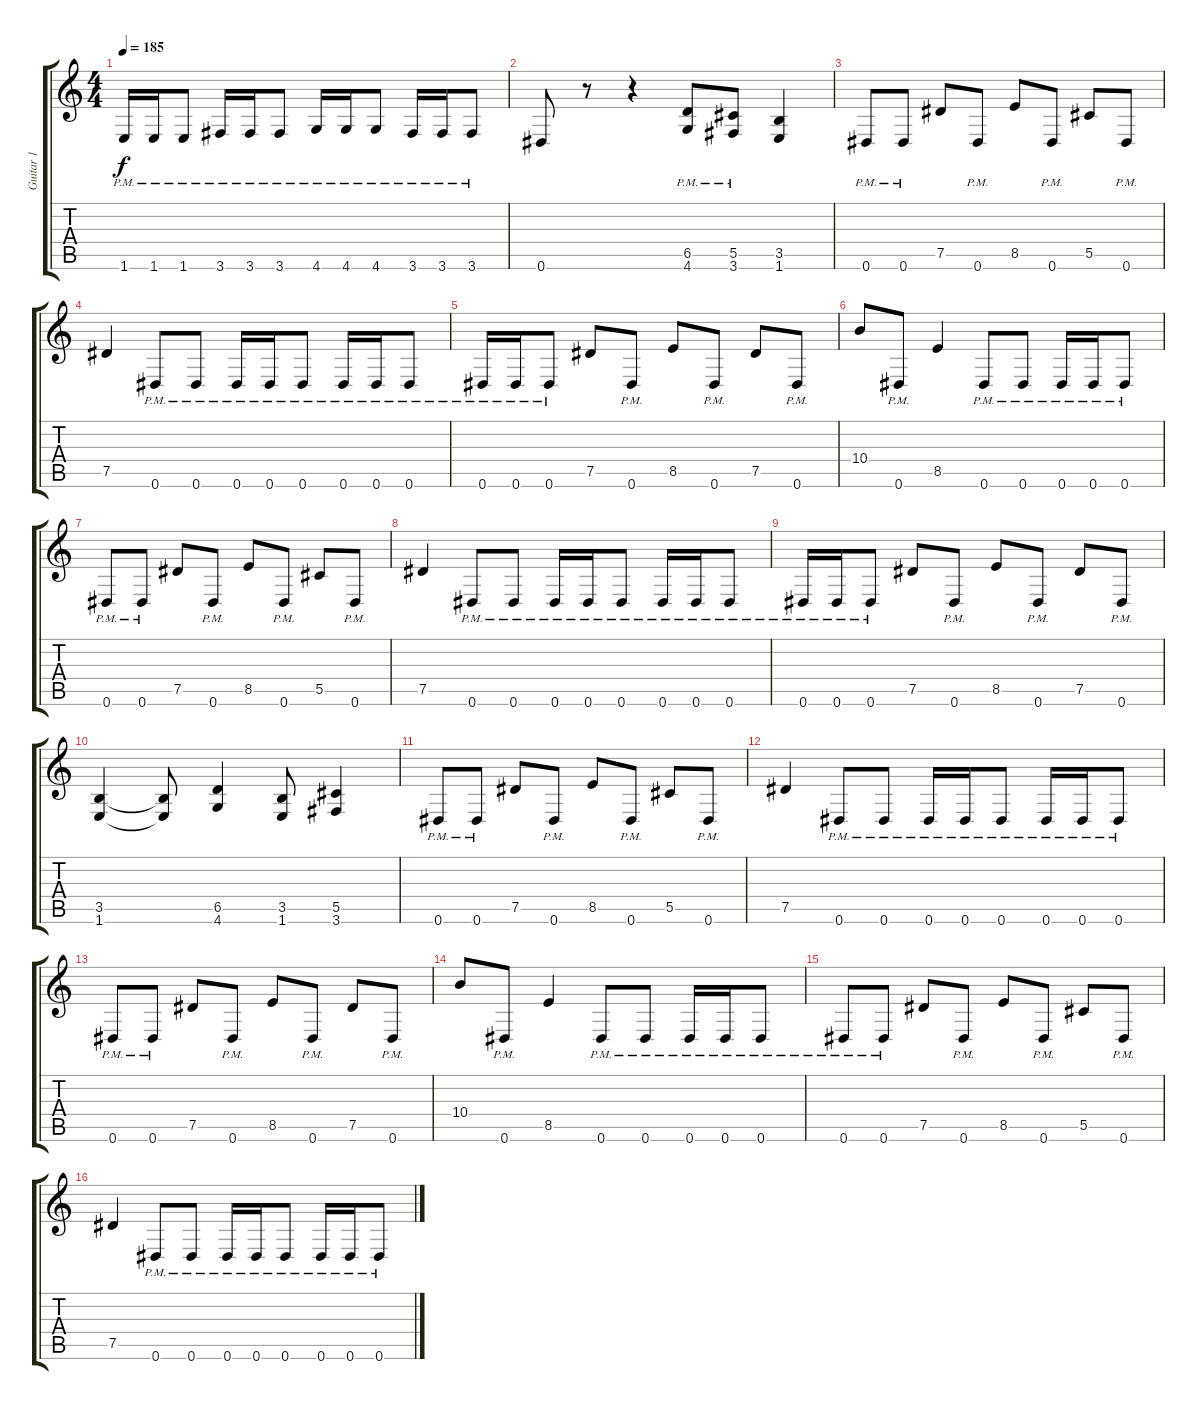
\track ("Guitar 1" "Guitar 1") {instrument distortionguitar}
\staff {score tabs}
\tuning (Eb4 Bb3 Gb3 Db3 Ab2 Eb2) {hide}
\ts (4 4)
\tempo 185
\clef g2
\ks c
1.6{pm}.16{dy f} 1.6{pm}.16 1.6{pm}.8 3.6{pm}.16 3.6{pm}.16 3.6{pm}.8 4.6{pm}.16 4.6{pm}.16 4.6{pm}.8 3.6{pm}.16 3.6{pm}.16 3.6{pm}.8 |
0.6.8 r.8 r.4 (6.5{pm} 4.6{pm}).8 (5.5{pm} 3.6{pm}).8 (3.5 1.6).4 |
0.6{pm}.8 0.6{pm}.8 7.5.8 0.6{pm}.8 8.5.8 0.6{pm}.8 5.5.8 0.6{pm}.8 |
7.5.4 0.6{pm}.8 0.6{pm}.8 0.6{pm}.16 0.6{pm}.16 0.6{pm}.8 0.6{pm}.16 0.6{pm}.16 0.6{pm}.8 |
0.6{pm}.16 0.6{pm}.16 0.6{pm}.8 7.5.8 0.6{pm}.8 8.5.8 0.6{pm}.8 7.5.8 0.6{pm}.8 |
10.4.8 0.6{pm}.8 8.5.4 0.6{pm}.8 0.6{pm}.8 0.6{pm}.16 0.6{pm}.16 0.6{pm}.8 |
0.6{pm}.8 0.6{pm}.8 7.5.8 0.6{pm}.8 8.5.8 0.6{pm}.8 5.5.8 0.6{pm}.8 |
7.5.4 0.6{pm}.8 0.6{pm}.8 0.6{pm}.16 0.6{pm}.16 0.6{pm}.8 0.6{pm}.16 0.6{pm}.16 0.6{pm}.8 |
0.6{pm}.16 0.6{pm}.16 0.6{pm}.8 7.5.8 0.6{pm}.8 8.5.8 0.6{pm}.8 7.5.8 0.6{pm}.8 |
(3.5 1.6).4 (3.5{t} 1.6{t}).8 (6.5 4.6).4 (3.5 1.6).8 (5.5 3.6).4 |
0.6{pm}.8 0.6{pm}.8 7.5.8 0.6{pm}.8 8.5.8 0.6{pm}.8 5.5.8 0.6{pm}.8 |
7.5.4 0.6{pm}.8 0.6{pm}.8 0.6{pm}.16 0.6{pm}.16 0.6{pm}.8 0.6{pm}.16 0.6{pm}.16 0.6{pm}.8 |
0.6{pm}.8 0.6{pm}.8 7.5.8 0.6{pm}.8 8.5.8 0.6{pm}.8 7.5.8 0.6{pm}.8 |
10.4.8 0.6{pm}.8 8.5.4 0.6{pm}.8 0.6{pm}.8 0.6{pm}.16 0.6{pm}.16 0.6{pm}.8 |
0.6{pm}.8 0.6{pm}.8 7.5.8 0.6{pm}.8 8.5.8 0.6{pm}.8 5.5.8 0.6{pm}.8 |
7.5.4 0.6{pm}.8 0.6{pm}.8 0.6{pm}.16 0.6{pm}.16 0.6{pm}.8 0.6{pm}.16 0.6{pm}.16 0.6{pm}.8
